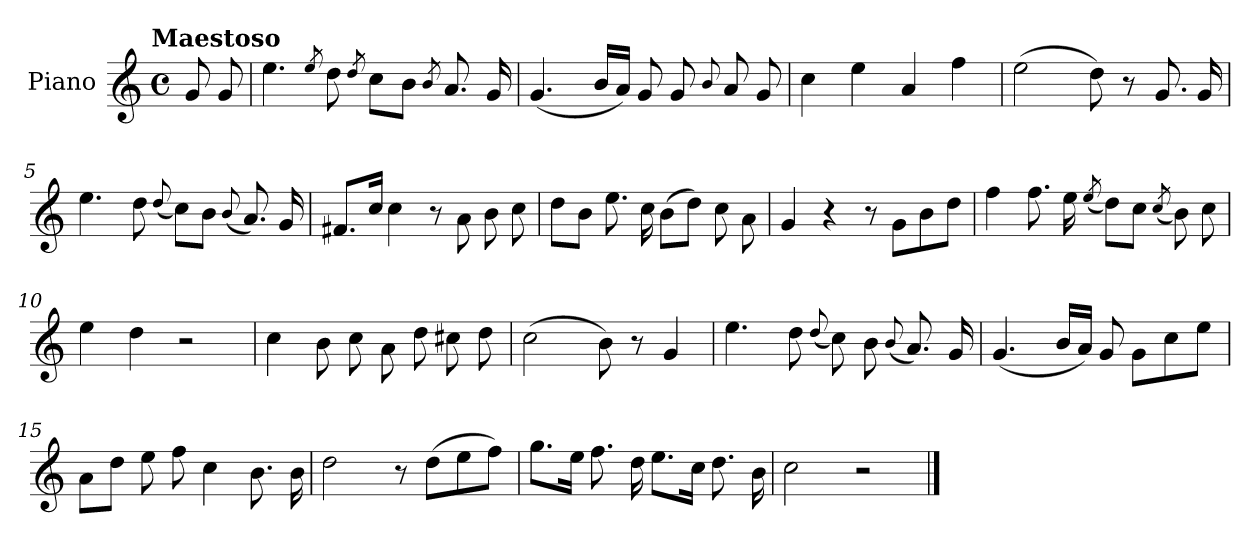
**kern
*part1
*staff1
*I"Piano
*I'Pno.
*clefG2
*k[]
!!LO:TX:omd:t=Maestoso
*M4/4
*met(c)
*MM114
=
8g/
8g/
=1
4.ee\
8qee/
8dd\
8qdd/
8cc\L
8b\J
8qb/
8.a/
16g/
=2
(<4.g/
16b/LL
16a/JJ)
8g/
8g/
8qqb/
8a/
8g/
!!LO:LB:g=z
=3
4cc\
4ee\
4a/
4ff\
=4
(>2ee\
8dd\)
8r
8.g/
16g/
=5
4.ee\
8dd\
(<8qqdd/
8cc\L)
8b\J
(<8qqb/
8.a/)
16g/
=6
8.f#X/L
16cc/Jk
4cc\
8r
8a\
8b\
8cc\
!!LO:LB:g=z
=7
8dd\L
8b\J
8.ee\
16cc\
(>8b\L
8dd\J)
8cc\
8a\
=8
4g/
4r
8r
8g\L
8b\
8dd\J
=9
4ff\
8.ff\
16ee\
(<8qee/
8dd\L)
8cc\J
(<8qcc/
8b\)
8cc\
=10
4ee\
4dd\
2r
!!LO:LB:g=z
=11
4cc\
8b\
8cc\
8a\
8dd\
8cc#X\
8dd\
=12
(>2cc\
8b\)
8r
4g/
=13
4.ee\
8dd\
(<8qqdd/
8cc\)
8b\
(<8qqb/
8.a/)
16g/
=14
(<4.g/
16b/LL
16a/JJ)
8g/
8g\L
8cc\
8ee\J
!!LO:LB:g=z
=15
8a\L
8dd\J
8ee\
8ff\
4cc\
8.b\
16b\
=16
2dd\
8r
(>8dd\L
8ee\
8ff\J)
=17
8.gg\L
16ee\Jk
8.ff\
16dd\
8.ee\L
16cc\Jk
8.dd\
16b\
=18
2cc\
2r
==
*-
